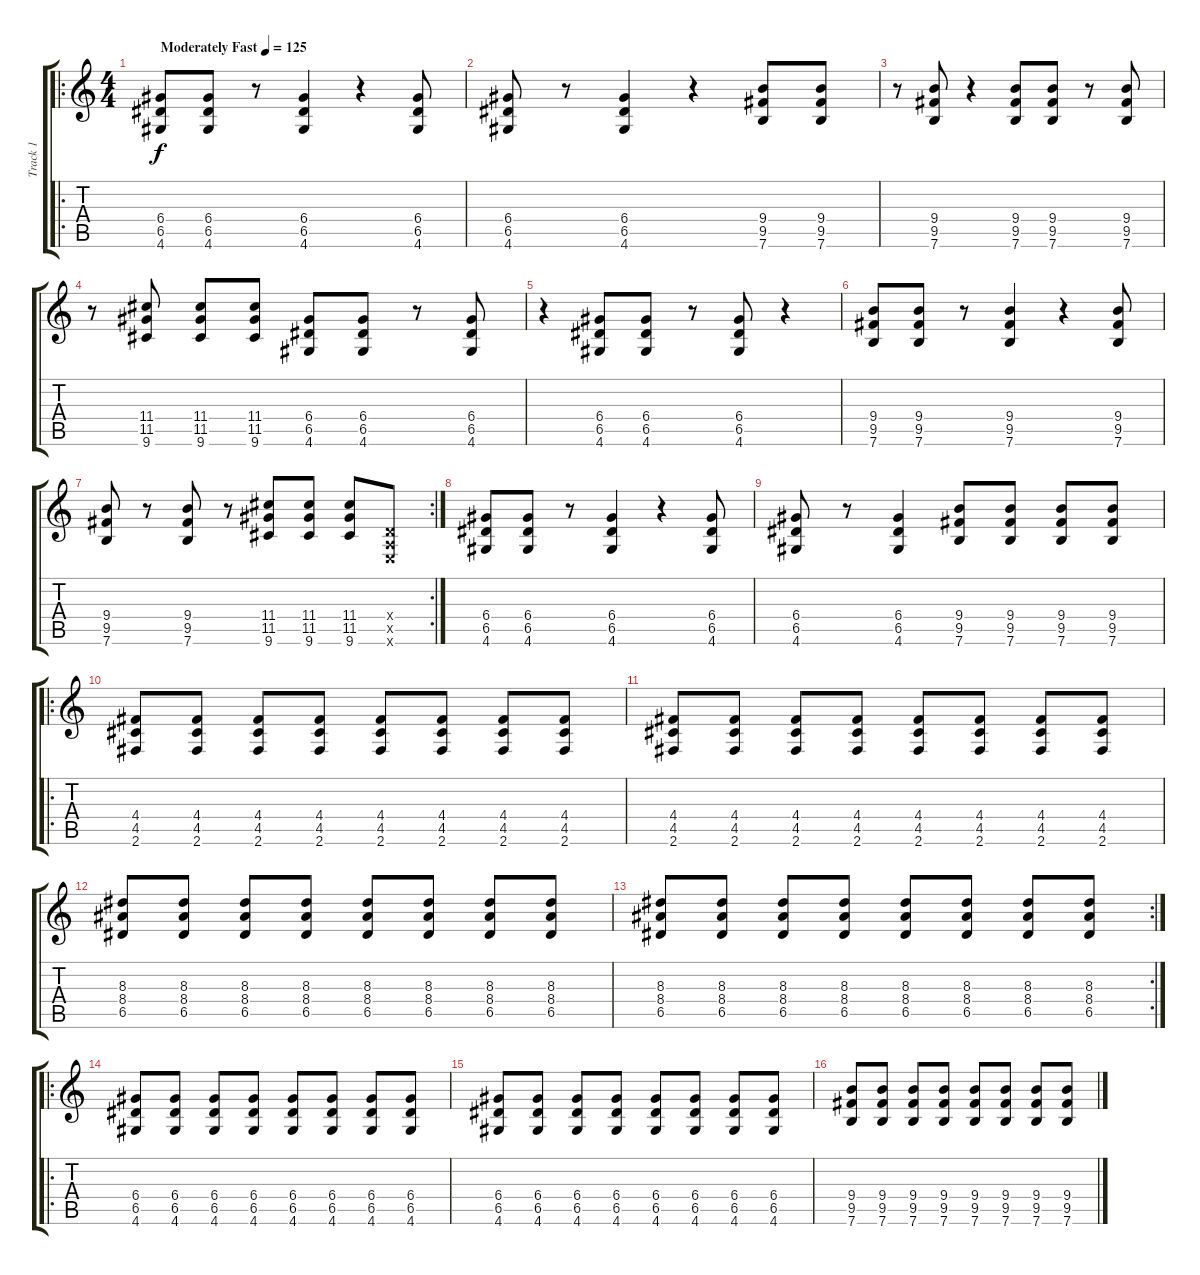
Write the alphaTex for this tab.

\track ("Track 1" "Track 1") {instrument overdrivenguitar}
\staff {score tabs}
\tuning (E4 B3 G3 D3 A2 E2) {hide}
\ro
\ts (4 4)
\tempo (125 "Moderately Fast")
\clef g2
\ks c
(6.4 6.5 4.6).8{dy f instrument overdrivenguitar} (6.4 6.5 4.6).8 r.8 (6.4 6.5 4.6).4 r.4 (6.4 6.5 4.6).8 |
(6.4 6.5 4.6).8 r.8 (6.4 6.5 4.6).4 r.4 (9.4 9.5 7.6).8 (9.4 9.5 7.6).8 |
r.8 (9.4 9.5 7.6).8 r.4 (9.4 9.5 7.6).8 (9.4 9.5 7.6).8 r.8 (9.4 9.5 7.6).8 |
r.8 (11.4 11.5 9.6).8 (11.4 11.5 9.6).8 (11.4 11.5 9.6).8 (6.4 6.5 4.6).8 (6.4 6.5 4.6).8 r.8 (6.4 6.5 4.6).8 |
r.4 (6.4 6.5 4.6).8 (6.4 6.5 4.6).8 r.8 (6.4 6.5 4.6).8 r.4 |
(9.4 9.5 7.6).8 (9.4 9.5 7.6).8 r.8 (9.4 9.5 7.6).4 r.4 (9.4 9.5 7.6).8 |
\rc 2
(9.4 9.5 7.6).8 r.8 (9.4 9.5 7.6).8 r.8 (11.4 11.5 9.6).8 (11.4 11.5 9.6).8 (11.4 11.5 9.6).8 (0.4{x} 0.5{x} 0.6{x}).8 |
(6.4 6.5 4.6).8 (6.4 6.5 4.6).8 r.8 (6.4 6.5 4.6).4 r.4 (6.4 6.5 4.6).8 |
(6.4 6.5 4.6).8 r.8 (6.4 6.5 4.6).4 (9.4 9.5 7.6).8 (9.4 9.5 7.6).8 (9.4 9.5 7.6).8 (9.4 9.5 7.6).8 |
\ro
(4.4 4.5 2.6).8 (4.4 4.5 2.6).8 (4.4 4.5 2.6).8 (4.4 4.5 2.6).8 (4.4 4.5 2.6).8 (4.4 4.5 2.6).8 (4.4 4.5 2.6).8 (4.4 4.5 2.6).8 |
(4.4 4.5 2.6).8 (4.4 4.5 2.6).8 (4.4 4.5 2.6).8 (4.4 4.5 2.6).8 (4.4 4.5 2.6).8 (4.4 4.5 2.6).8 (4.4 4.5 2.6).8 (4.4 4.5 2.6).8 |
(8.3 8.4 6.5).8 (8.3 8.4 6.5).8 (8.3 8.4 6.5).8 (8.3 8.4 6.5).8 (8.3 8.4 6.5).8 (8.3 8.4 6.5).8 (8.3 8.4 6.5).8 (8.3 8.4 6.5).8 |
\rc 2
(8.3 8.4 6.5).8 (8.3 8.4 6.5).8 (8.3 8.4 6.5).8 (8.3 8.4 6.5).8 (8.3 8.4 6.5).8 (8.3 8.4 6.5).8 (8.3 8.4 6.5).8 (8.3 8.4 6.5).8 |
\ro
(6.4 6.5 4.6).8 (6.4 6.5 4.6).8 (6.4 6.5 4.6).8 (6.4 6.5 4.6).8 (6.4 6.5 4.6).8 (6.4 6.5 4.6).8 (6.4 6.5 4.6).8 (6.4 6.5 4.6).8 |
(6.4 6.5 4.6).8 (6.4 6.5 4.6).8 (6.4 6.5 4.6).8 (6.4 6.5 4.6).8 (6.4 6.5 4.6).8 (6.4 6.5 4.6).8 (6.4 6.5 4.6).8 (6.4 6.5 4.6).8 |
(9.4 9.5 7.6).8 (9.4 9.5 7.6).8 (9.4 9.5 7.6).8 (9.4 9.5 7.6).8 (9.4 9.5 7.6).8 (9.4 9.5 7.6).8 (9.4 9.5 7.6).8 (9.4 9.5 7.6).8
